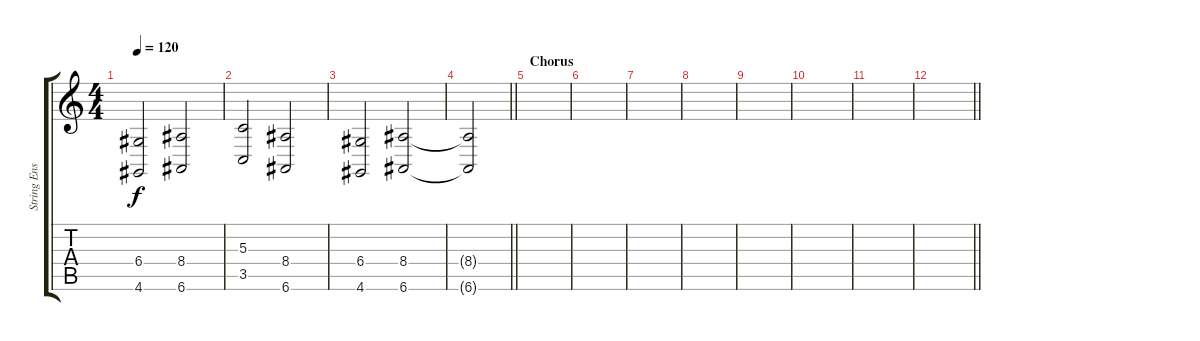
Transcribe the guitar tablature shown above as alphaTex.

\track ("String Ensemble" "String Ens") {instrument stringensemble1}
\staff {score tabs}
\tuning (E4 B3 G3 D3 A2 E2) {hide}
\ts (4 4)
\tempo 120
\clef g2
\ks c
(6.4 4.6).2{dy f} (8.4 6.6).2 |
(5.3 3.5).2 (8.4 6.6).2 |
(6.4 4.6).2 (8.4 6.6).2 |
\barLineRight lightlight
(8.4{t} 6.6{t}).2 |
\section ("" "Chorus")
|
|
|
|
|
|
|
\barLineRight lightlight
